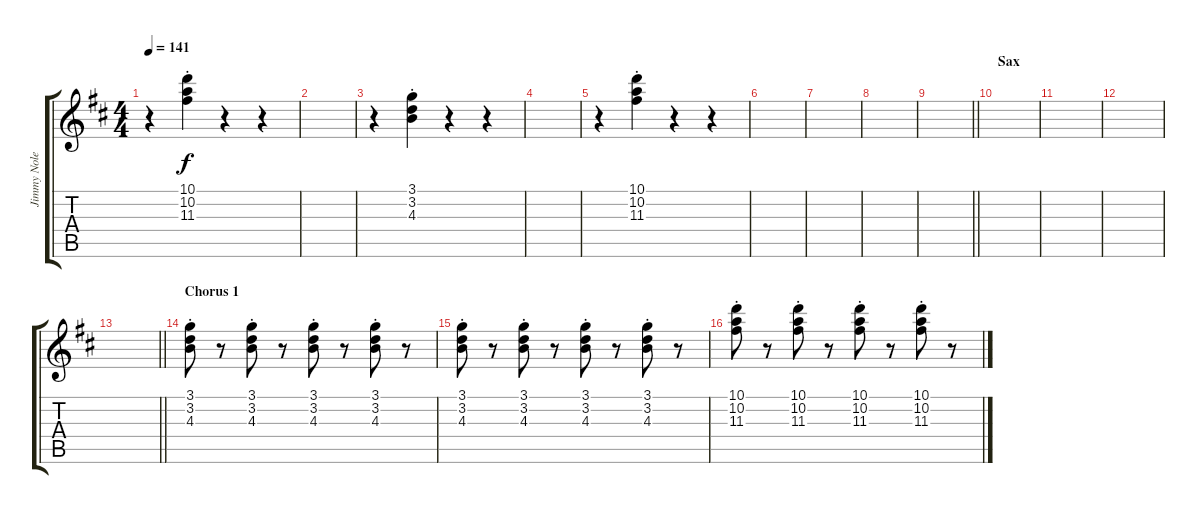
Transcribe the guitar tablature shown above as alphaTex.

\track ("Jimmy Nolen - Guitar" "Jimmy Nole") {instrument distortionguitar}
\staff {score tabs}
\tuning (E4 B3 G3 D3 A2 E2) {hide}
\ts (4 4)
\tempo 141
\clef g2
\ks d
r.4{dy f} (10.1{st} 10.2{st} 11.3{st}).4 r.4 r.4 |
|
r.4 (3.1{st} 3.2{st} 4.3{st}).4 r.4 r.4 |
|
r.4 (10.1{st} 10.2{st} 11.3{st}).4 r.4 r.4 |
|
|
|
\barLineRight lightlight
|
\section ("" "Sax")
|
|
|
\barLineRight lightlight
|
\section ("" "Chorus 1")
(3.1{st} 3.2{st} 4.3{st}).8 r.8 (3.1{st} 3.2{st} 4.3{st}).8 r.8 (3.1{st} 3.2{st} 4.3{st}).8 r.8 (3.1{st} 3.2{st} 4.3{st}).8 r.8 |
(3.1{st} 3.2{st} 4.3{st}).8 r.8 (3.1{st} 3.2{st} 4.3{st}).8 r.8 (3.1{st} 3.2{st} 4.3{st}).8 r.8 (3.1{st} 3.2{st} 4.3{st}).8 r.8 |
(10.1{st} 10.2{st} 11.3{st}).8 r.8 (10.1{st} 10.2{st} 11.3{st}).8 r.8 (10.1{st} 10.2{st} 11.3{st}).8 r.8 (10.1{st} 10.2{st} 11.3{st}).8 r.8
